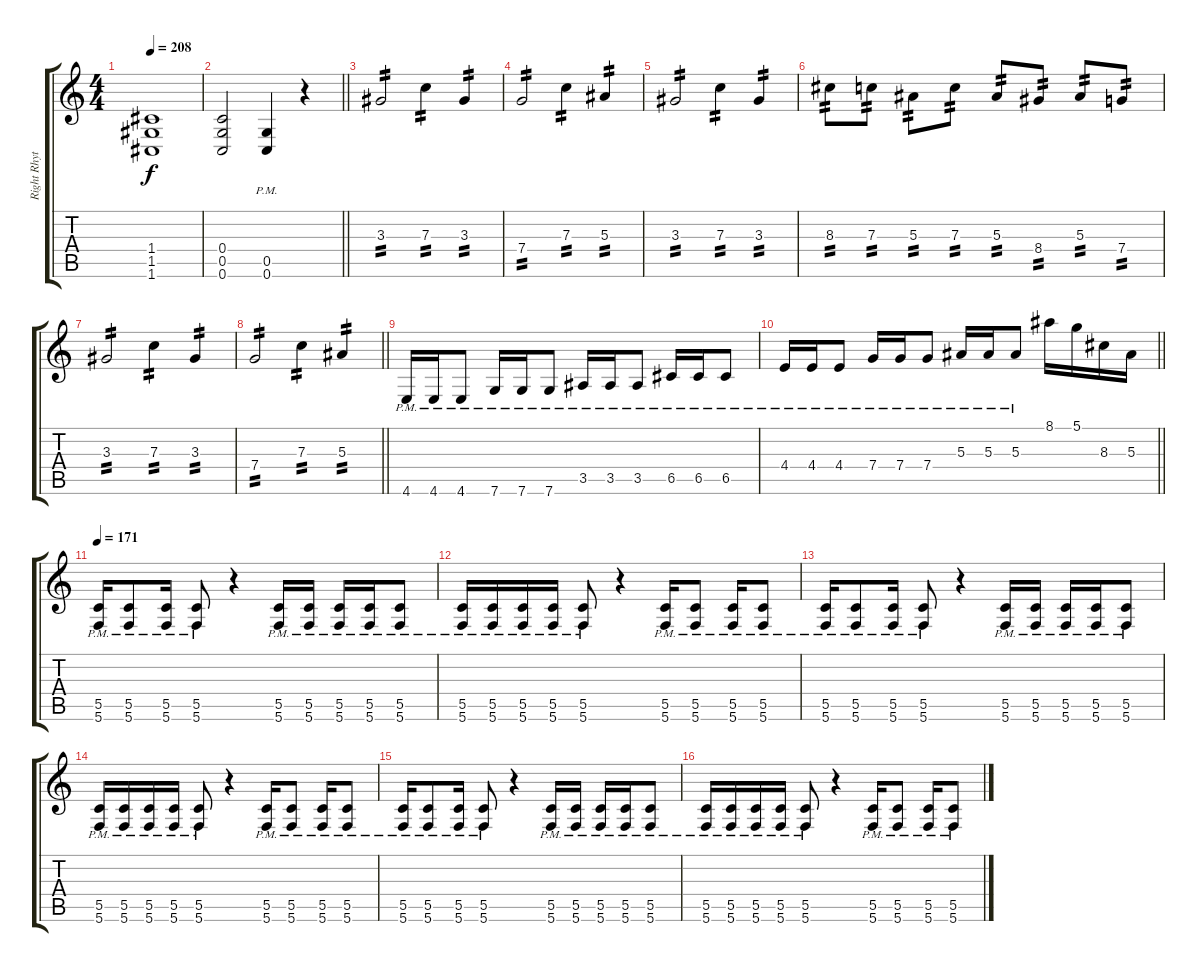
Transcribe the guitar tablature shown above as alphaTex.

\track ("Right Rhythm" "Right Rhyt") {instrument distortionguitar}
\staff {score tabs}
\tuning (D4 A3 F3 C3 G2 C2) {hide}
\ts (4 4)
\tempo 208
\clef g2
\ks c
(1.4 1.5 1.6).1{dy f} |
\barLineRight lightlight
(0.4 0.5 0.6).2 (0.5{pm} 0.6{pm}).4 r.4 |
\section ("" "")
3.3.2{tp 2} 7.3.4{tp 2} 3.3.4{tp 2} |
7.4.2{tp 2} 7.3.4{tp 2} 5.3.4{tp 2} |
3.3.2{tp 2} 7.3.4{tp 2} 3.3.4{tp 2} |
8.3.8{tp 2} 7.3.8{tp 2} 5.3.8{tp 2} 7.3.8{tp 2} 5.3.8{tp 2} 8.4.8{tp 2} 5.3.8{tp 2} 7.4.8{tp 2} |
3.3.2{tp 2} 7.3.4{tp 2} 3.3.4{tp 2} |
\barLineRight lightlight
7.4.2{tp 2} 7.3.4{tp 2} 5.3.4{tp 2} |
\section ("" "")
4.6{pm}.16 4.6{pm}.16 4.6{pm}.8 7.6{pm}.16 7.6{pm}.16 7.6{pm}.8 3.5{pm}.16 3.5{pm}.16 3.5{pm}.8 6.5{pm}.16 6.5{pm}.16 6.5{pm}.8 |
\barLineRight lightlight
4.4{pm}.16 4.4{pm}.16 4.4{pm}.8 7.4{pm}.16 7.4{pm}.16 7.4{pm}.8 5.3{pm}.16 5.3{pm}.16 5.3{pm}.8 8.1.16 5.1.16 8.3.16 5.3.16 |
\section ("" "")
\tempo 171
(5.5{pm} 5.6{pm}).16 (5.5{pm} 5.6{pm}).8 (5.5{pm} 5.6{pm}).16 (5.5{pm} 5.6{pm}).8 r.4 (5.5{pm} 5.6{pm}).16 (5.5{pm} 5.6{pm}).16 (5.5{pm} 5.6{pm}).16 (5.5{pm} 5.6{pm}).16 (5.5{pm} 5.6{pm}).8 |
(5.5{pm} 5.6{pm}).16 (5.5{pm} 5.6{pm}).16 (5.5{pm} 5.6{pm}).16 (5.5{pm} 5.6{pm}).16 (5.5{pm} 5.6{pm}).8 r.4 (5.5{pm} 5.6{pm}).16 (5.5{pm} 5.6{pm}).8 (5.5{pm} 5.6{pm}).16 (5.5{pm} 5.6{pm}).8 |
(5.5{pm} 5.6{pm}).16 (5.5{pm} 5.6{pm}).8 (5.5{pm} 5.6{pm}).16 (5.5{pm} 5.6{pm}).8 r.4 (5.5{pm} 5.6{pm}).16 (5.5{pm} 5.6{pm}).16 (5.5{pm} 5.6{pm}).16 (5.5{pm} 5.6{pm}).16 (5.5{pm} 5.6{pm}).8 |
(5.5{pm} 5.6{pm}).16 (5.5{pm} 5.6{pm}).16 (5.5{pm} 5.6{pm}).16 (5.5{pm} 5.6{pm}).16 (5.5{pm} 5.6{pm}).8 r.4 (5.5{pm} 5.6{pm}).16 (5.5{pm} 5.6{pm}).8 (5.5{pm} 5.6{pm}).16 (5.5{pm} 5.6{pm}).8 |
(5.5{pm} 5.6{pm}).16 (5.5{pm} 5.6{pm}).8 (5.5{pm} 5.6{pm}).16 (5.5{pm} 5.6{pm}).8 r.4 (5.5{pm} 5.6{pm}).16 (5.5{pm} 5.6{pm}).16 (5.5{pm} 5.6{pm}).16 (5.5{pm} 5.6{pm}).16 (5.5{pm} 5.6{pm}).8 |
(5.5{pm} 5.6{pm}).16 (5.5{pm} 5.6{pm}).16 (5.5{pm} 5.6{pm}).16 (5.5{pm} 5.6{pm}).16 (5.5{pm} 5.6{pm}).8 r.4 (5.5{pm} 5.6{pm}).16 (5.5{pm} 5.6{pm}).8 (5.5{pm} 5.6{pm}).16 (5.5{pm} 5.6{pm}).8
